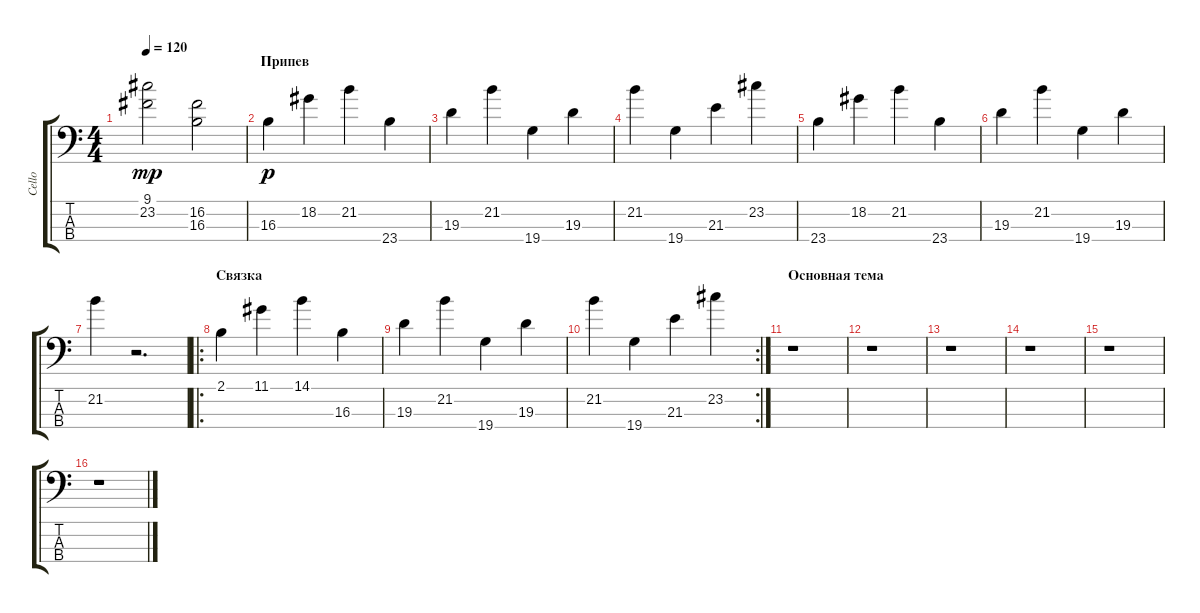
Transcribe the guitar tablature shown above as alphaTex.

\track ("Cello" "Cello") {instrument cello}
\staff {score tabs}
\tuning (A3 D3 G2 C2) {hide}
\ts (4 4)
\tempo 120
\clef f4
\ks c
(9.1 23.2).2{dy mp} (16.2 16.3).2 |
\section ("" "Припев")
16.3.4{dy p} 18.2.4 21.2.4 23.4.4 |
19.3.4 21.2.4 19.4.4 19.3.4 |
21.2.4 19.4.4 21.3.4 23.2.4 |
23.4.4 18.2.4 21.2.4 23.4.4 |
19.3.4 21.2.4 19.4.4 19.3.4 |
21.2.4 r.2{d} |
\ro
\section ("" "Связка")
2.1.4 11.1.4 14.1.4 16.3.4 |
19.3.4 21.2.4 19.4.4 19.3.4 |
\rc 2
21.2.4 19.4.4 21.3.4 23.2.4 |
\section ("" "Основная тема")
r.1 |
r.1 |
r.1 |
r.1 |
r.1 |
r.1
